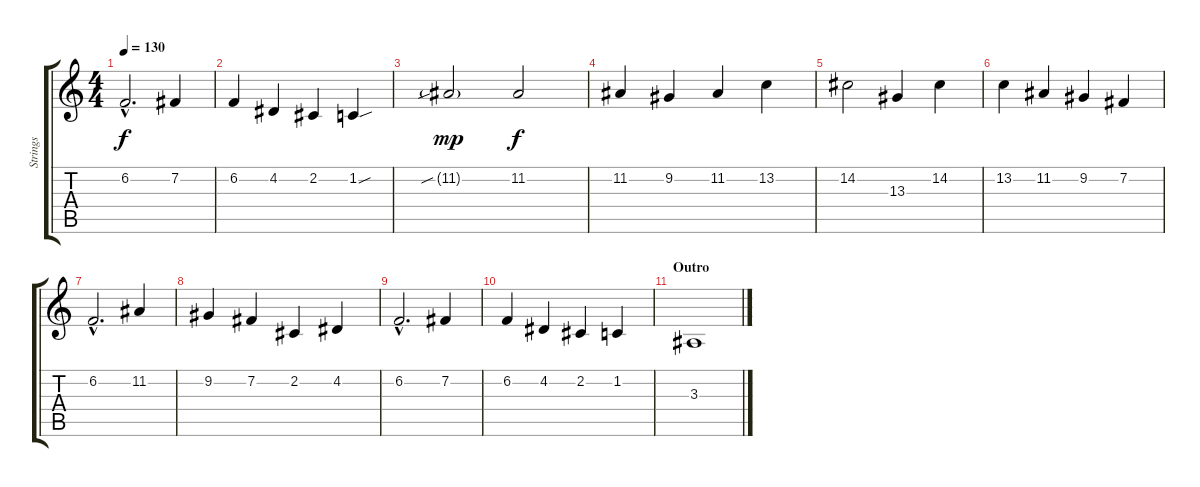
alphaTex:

\track ("Strings" "Strings") {instrument violin}
\staff {score tabs}
\tuning (E4 B3 G3 D3 A2 E2) {hide}
\ts (4 4)
\tempo 130
\clef g2
\ks c
6.2{hac}.2{d dy f} 7.2.4 |
6.2.4 4.2.4 2.2.4 1.2{sou}.4 |
11.2{sib g}.2{dy mp} 11.2.2{dy f} |
11.2.4 9.2.4 11.2.4 13.2.4 |
14.2.2 13.3.4 14.2.4 |
13.2.4 11.2.4 9.2.4 7.2.4 |
6.2{hac}.2{d} 11.2.4 |
9.2.4 7.2.4 2.2.4 4.2.4 |
6.2{hac}.2{d} 7.2.4 |
6.2.4 4.2.4 2.2.4 1.2.4 |
\section ("" "Outro")
3.3.1
